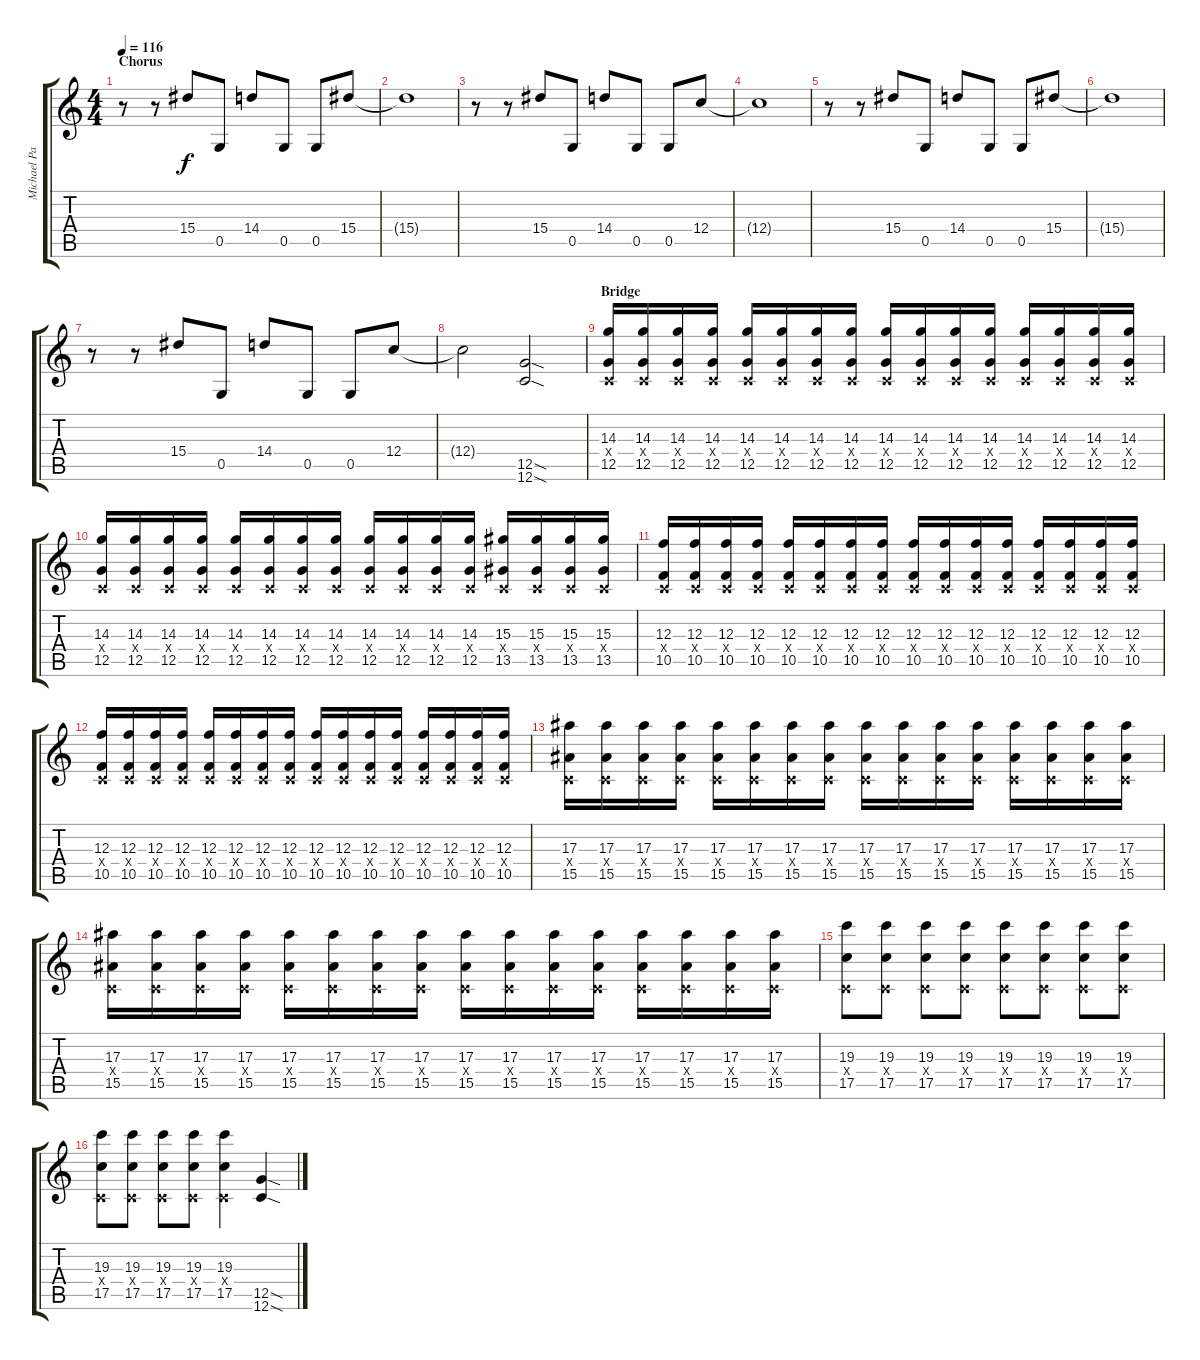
\track ("Michael Padget" "Michael Pa") {instrument electricguitarclean}
\staff {score tabs}
\tuning (D4 A3 F3 C3 G2 C2) {hide}
\ts (4 4)
\section ("" "Chorus")
\tempo 116
\clef g2
\ks c
r.8{dy f} r.8 15.4.8 0.5.8 14.4.8 0.5.8 0.5.8 15.4.8 |
15.4{t}.1 |
r.8 r.8 15.4.8 0.5.8 14.4.8 0.5.8 0.5.8 12.4.8 |
12.4{t}.1 |
r.8 r.8 15.4.8 0.5.8 14.4.8 0.5.8 0.5.8 15.4.8 |
15.4{t}.1 |
r.8 r.8 15.4.8 0.5.8 14.4.8 0.5.8 0.5.8 12.4.8 |
12.4{t}.2 (12.5{sod} 12.6{sod}).2{instrument distortionguitar} |
\section ("" "Bridge")
(14.3 0.4{x} 12.5).16{balance 16} (14.3 0.4{x} 12.5).16 (14.3 0.4{x} 12.5).16 (14.3 0.4{x} 12.5).16 (14.3 0.4{x} 12.5).16 (14.3 0.4{x} 12.5).16 (14.3 0.4{x} 12.5).16 (14.3 0.4{x} 12.5).16 (14.3 0.4{x} 12.5).16 (14.3 0.4{x} 12.5).16 (14.3 0.4{x} 12.5).16 (14.3 0.4{x} 12.5).16 (14.3 0.4{x} 12.5).16 (14.3 0.4{x} 12.5).16 (14.3 0.4{x} 12.5).16 (14.3 0.4{x} 12.5).16 |
(14.3 0.4{x} 12.5).16 (14.3 0.4{x} 12.5).16 (14.3 0.4{x} 12.5).16 (14.3 0.4{x} 12.5).16 (14.3 0.4{x} 12.5).16 (14.3 0.4{x} 12.5).16 (14.3 0.4{x} 12.5).16 (14.3 0.4{x} 12.5).16 (14.3 0.4{x} 12.5).16 (14.3 0.4{x} 12.5).16 (14.3 0.4{x} 12.5).16 (14.3 0.4{x} 12.5).16 (15.3 0.4{x} 13.5).16 (15.3 0.4{x} 13.5).16 (15.3 0.4{x} 13.5).16 (15.3 0.4{x} 13.5).16 |
(12.3 0.4{x} 10.5).16 (12.3 0.4{x} 10.5).16 (12.3 0.4{x} 10.5).16 (12.3 0.4{x} 10.5).16 (12.3 0.4{x} 10.5).16 (12.3 0.4{x} 10.5).16 (12.3 0.4{x} 10.5).16 (12.3 0.4{x} 10.5).16 (12.3 0.4{x} 10.5).16 (12.3 0.4{x} 10.5).16 (12.3 0.4{x} 10.5).16 (12.3 0.4{x} 10.5).16 (12.3 0.4{x} 10.5).16 (12.3 0.4{x} 10.5).16 (12.3 0.4{x} 10.5).16 (12.3 0.4{x} 10.5).16 |
(12.3 0.4{x} 10.5).16 (12.3 0.4{x} 10.5).16 (12.3 0.4{x} 10.5).16 (12.3 0.4{x} 10.5).16 (12.3 0.4{x} 10.5).16 (12.3 0.4{x} 10.5).16 (12.3 0.4{x} 10.5).16 (12.3 0.4{x} 10.5).16 (12.3 0.4{x} 10.5).16 (12.3 0.4{x} 10.5).16 (12.3 0.4{x} 10.5).16 (12.3 0.4{x} 10.5).16 (12.3 0.4{x} 10.5).16 (12.3 0.4{x} 10.5).16 (12.3 0.4{x} 10.5).16 (12.3 0.4{x} 10.5).16 |
(17.3 0.4{x} 15.5).16 (17.3 0.4{x} 15.5).16 (17.3 0.4{x} 15.5).16 (17.3 0.4{x} 15.5).16 (17.3 0.4{x} 15.5).16 (17.3 0.4{x} 15.5).16 (17.3 0.4{x} 15.5).16 (17.3 0.4{x} 15.5).16 (17.3 0.4{x} 15.5).16 (17.3 0.4{x} 15.5).16 (17.3 0.4{x} 15.5).16 (17.3 0.4{x} 15.5).16 (17.3 0.4{x} 15.5).16 (17.3 0.4{x} 15.5).16 (17.3 0.4{x} 15.5).16 (17.3 0.4{x} 15.5).16 |
(17.3 0.4{x} 15.5).16 (17.3 0.4{x} 15.5).16 (17.3 0.4{x} 15.5).16 (17.3 0.4{x} 15.5).16 (17.3 0.4{x} 15.5).16 (17.3 0.4{x} 15.5).16 (17.3 0.4{x} 15.5).16 (17.3 0.4{x} 15.5).16 (17.3 0.4{x} 15.5).16 (17.3 0.4{x} 15.5).16 (17.3 0.4{x} 15.5).16 (17.3 0.4{x} 15.5).16 (17.3 0.4{x} 15.5).16 (17.3 0.4{x} 15.5).16 (17.3 0.4{x} 15.5).16 (17.3 0.4{x} 15.5).16 |
(19.3 0.4{x} 17.5).8 (19.3 0.4{x} 17.5).8 (19.3 0.4{x} 17.5).8 (19.3 0.4{x} 17.5).8 (19.3 0.4{x} 17.5).8 (19.3 0.4{x} 17.5).8 (19.3 0.4{x} 17.5).8 (19.3 0.4{x} 17.5).8 |
(19.3 0.4{x} 17.5).8 (19.3 0.4{x} 17.5).8 (19.3 0.4{x} 17.5).8 (19.3 0.4{x} 17.5).8 (19.3 0.4{x} 17.5).4 (12.5{sod} 12.6{sod}).4
